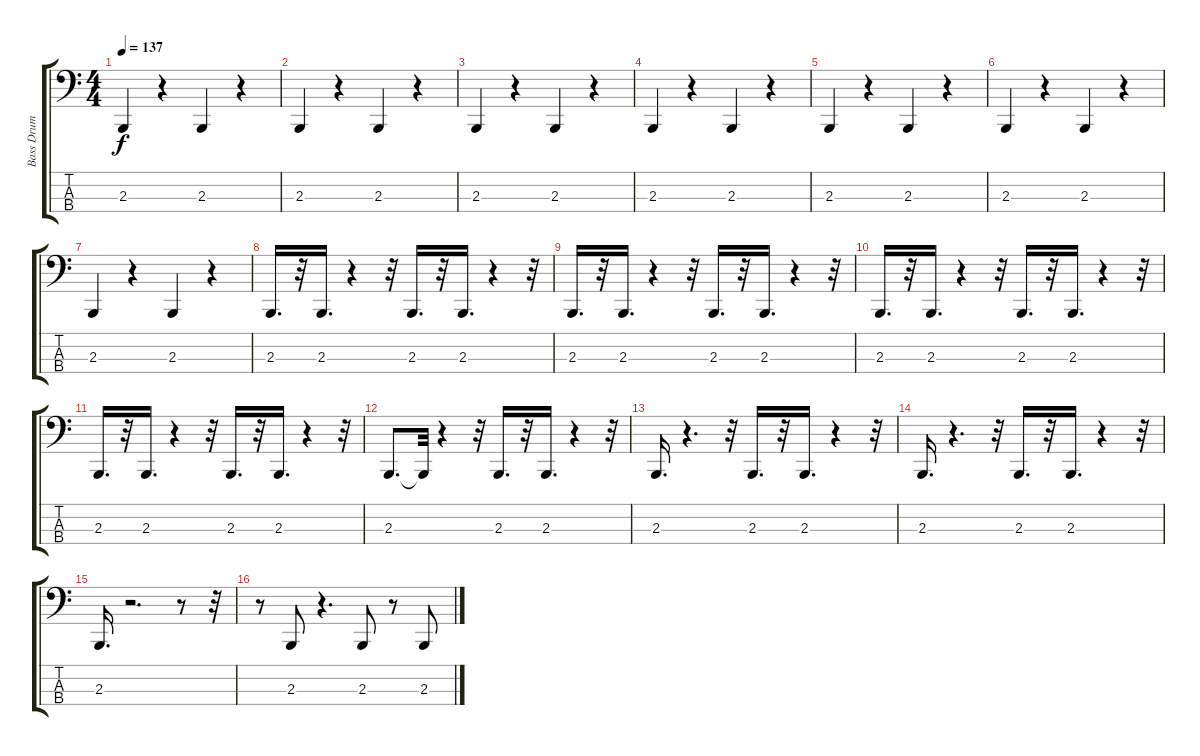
\track ("Bass Drum" "Bass Drum") {instrument acousticgrandpiano}
\staff {score tabs}
\tuning (G2 D2 A1 E1) {hide}
\ts (4 4)
\tempo 137
\clef f4
\ks c
2.3.4{dy f} r.4 2.3.4 r.4 |
2.3.4 r.4 2.3.4 r.4 |
2.3.4 r.4 2.3.4 r.4 |
2.3.4 r.4 2.3.4 r.4 |
2.3.4 r.4 2.3.4 r.4 |
2.3.4 r.4 2.3.4 r.4 |
2.3.4 r.4 2.3.4 r.4 |
2.3.16{d} r.32 2.3.16{d} r.4 r.32 2.3.16{d} r.32 2.3.16{d} r.4 r.32 |
2.3.16{d} r.32 2.3.16{d} r.4 r.32 2.3.16{d} r.32 2.3.16{d} r.4 r.32 |
2.3.16{d} r.32 2.3.16{d} r.4 r.32 2.3.16{d} r.32 2.3.16{d} r.4 r.32 |
2.3.16{d} r.32 2.3.16{d} r.4 r.32 2.3.16{d} r.32 2.3.16{d} r.4 r.32 |
2.3.8{d} 2.3{t}.32 r.4 r.32 2.3.16{d} r.32 2.3.16{d} r.4 r.32 |
2.3.16{d} r.4{d} r.32 2.3.16{d} r.32 2.3.16{d} r.4 r.32 |
2.3.16{d} r.4{d} r.32 2.3.16{d} r.32 2.3.16{d} r.4 r.32 |
2.3.16{d} r.2{d} r.8 r.32 |
r.8 2.3.8 r.4{d} 2.3.8 r.8 2.3.8
